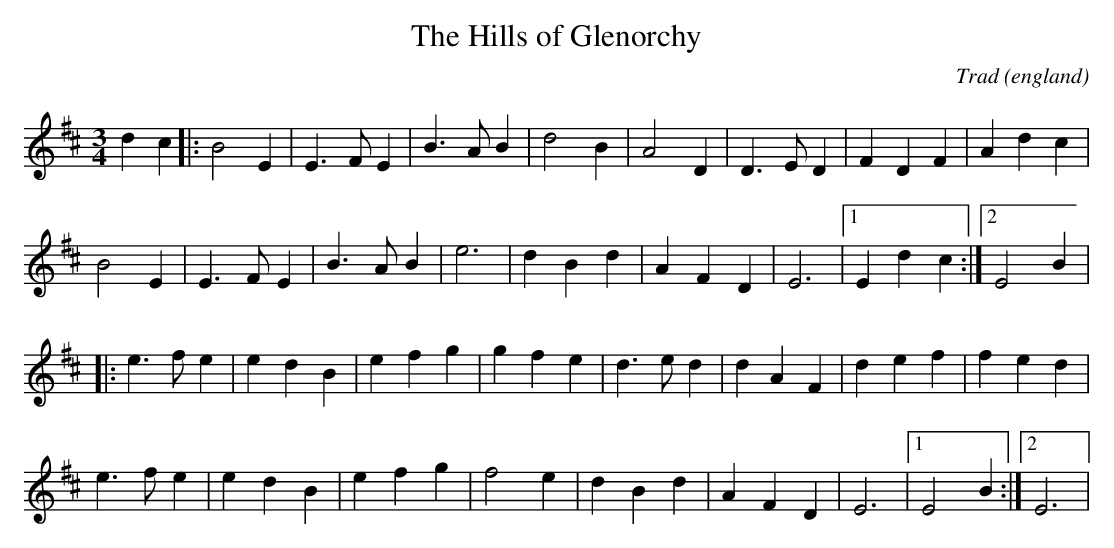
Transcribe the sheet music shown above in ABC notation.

X:1
T:The Hills of Glenorchy
O:england
C:Trad
M:3/4
K:EDor
L:1/4
dc |: B2 E | E>F E | B>A B | d2 B | A2 D | D>E D | F D F | A d c |
B2 E | E>F E | B>A B | e3 | d B d | A F D | E3 |1 E d c :|2 E2 B |
|: e>f e | e d B | e f g | g f e | d>e d | d A F | d e f | f e d |
e>f e | e d B | e f g | f2 e | d B d | A F D | E3 |1 E2 B :|2 E3 |
